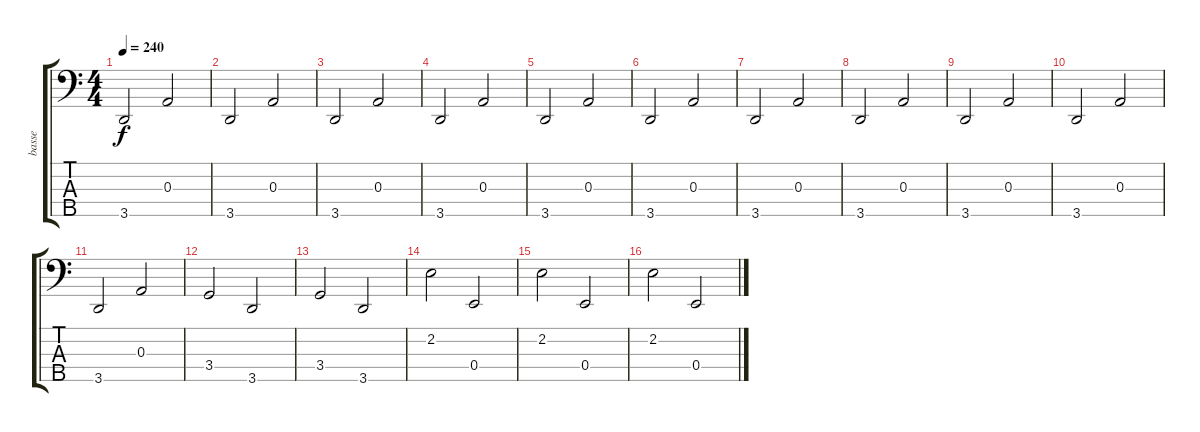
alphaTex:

\track ("basse" "basse") {instrument acousticguitarnylon}
\staff {score tabs}
\tuning (G2 D2 A1 E1 B0) {hide}
\ts (4 4)
\tempo 240
\clef f4
\ks c
3.5.2{dy f instrument acousticguitarnylon} 0.3.2 |
3.5.2 0.3.2 |
3.5.2 0.3.2 |
3.5.2 0.3.2 |
3.5.2 0.3.2 |
3.5.2 0.3.2 |
3.5.2 0.3.2 |
3.5.2 0.3.2 |
3.5.2 0.3.2 |
3.5.2 0.3.2 |
3.5.2 0.3.2 |
3.4.2 3.5.2 |
3.4.2 3.5.2 |
2.2.2 0.4.2 |
2.2.2 0.4.2 |
2.2.2 0.4.2
